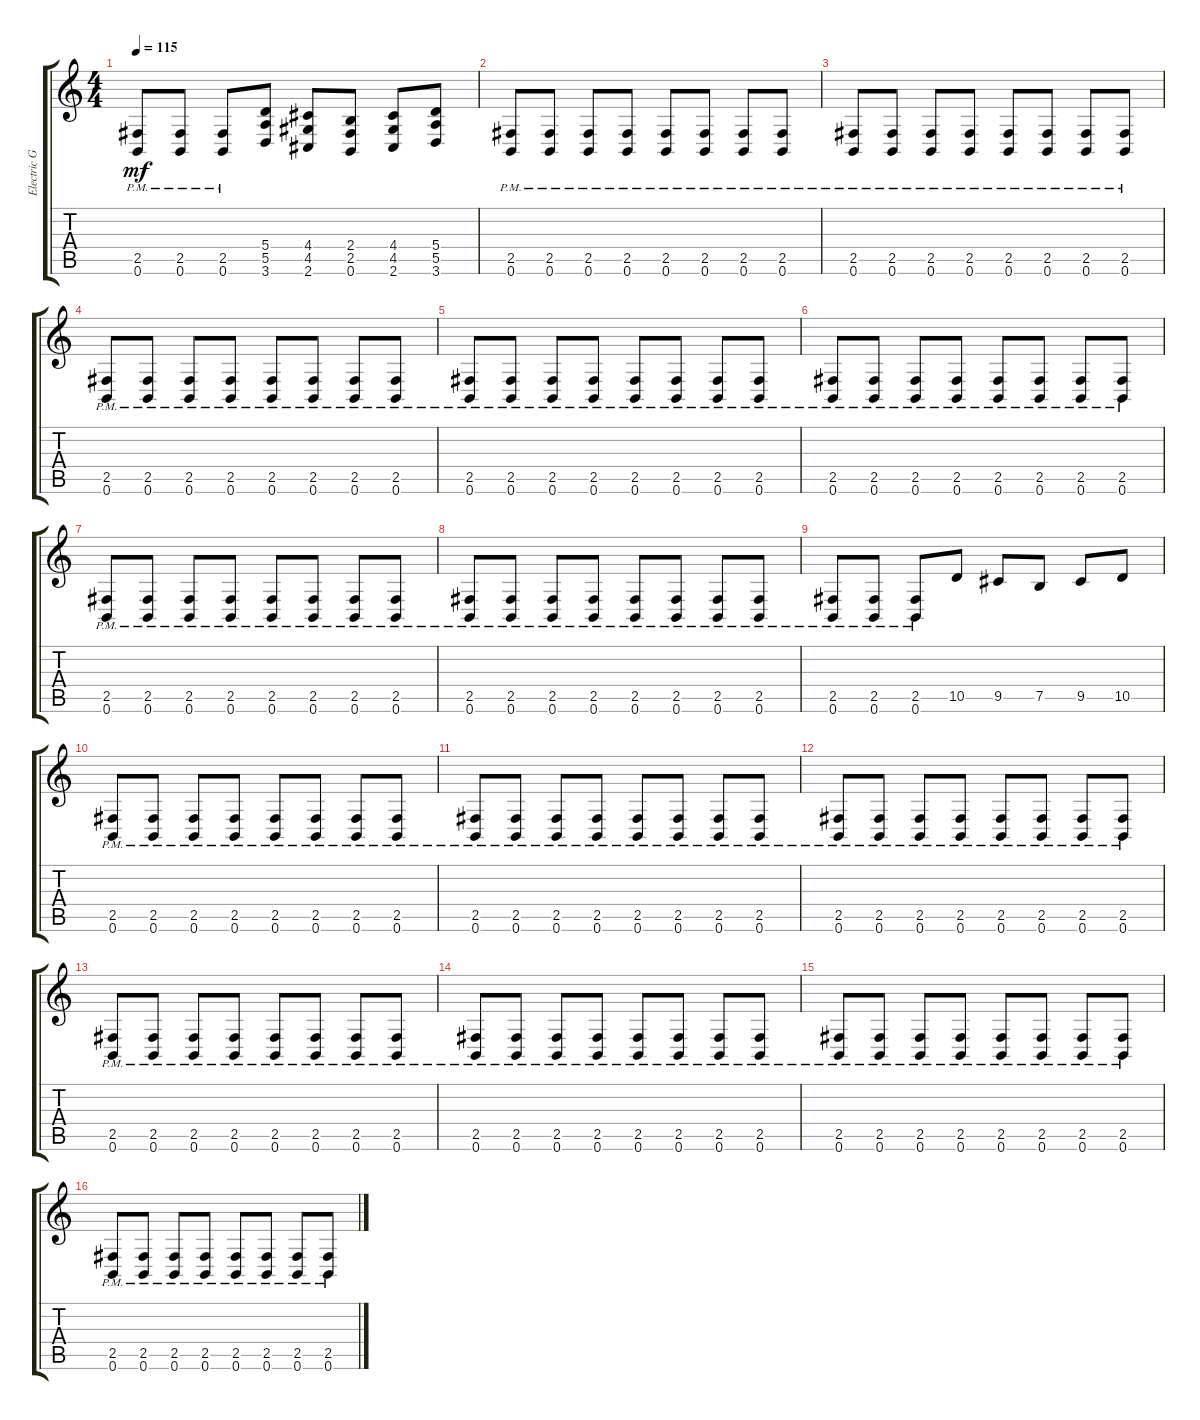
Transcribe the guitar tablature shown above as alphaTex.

\track ("Electric Guitar" "Electric G") {instrument overdrivenguitar}
\staff {score tabs}
\tuning (B3 Gb3 D3 A2 E2 B1) {hide}
\ts (4 4)
\tempo 115
\clef g2
\ks c
(2.5{pm} 0.6{pm}).8{dy mf} (2.5{pm} 0.6{pm}).8 (2.5{pm} 0.6{pm}).8 (5.4 5.5 3.6).8 (4.4 4.5 2.6).8 (2.4 2.5 0.6).8 (4.4 4.5 2.6).8 (5.4 5.5 3.6).8 |
(2.5{pm} 0.6{pm}).8 (2.5{pm} 0.6{pm}).8 (2.5{pm} 0.6{pm}).8 (2.5{pm} 0.6{pm}).8 (2.5{pm} 0.6{pm}).8 (2.5{pm} 0.6{pm}).8 (2.5{pm} 0.6{pm}).8 (2.5{pm} 0.6{pm}).8 |
(2.5{pm} 0.6{pm}).8 (2.5{pm} 0.6{pm}).8 (2.5{pm} 0.6{pm}).8 (2.5{pm} 0.6{pm}).8 (2.5{pm} 0.6{pm}).8 (2.5{pm} 0.6{pm}).8 (2.5{pm} 0.6{pm}).8 (2.5{pm} 0.6{pm}).8 |
(2.5{pm} 0.6{pm}).8 (2.5{pm} 0.6{pm}).8 (2.5{pm} 0.6{pm}).8 (2.5{pm} 0.6{pm}).8 (2.5{pm} 0.6{pm}).8 (2.5{pm} 0.6{pm}).8 (2.5{pm} 0.6{pm}).8 (2.5{pm} 0.6{pm}).8 |
(2.5{pm} 0.6{pm}).8 (2.5{pm} 0.6{pm}).8 (2.5{pm} 0.6{pm}).8 (2.5{pm} 0.6{pm}).8 (2.5{pm} 0.6{pm}).8 (2.5{pm} 0.6{pm}).8 (2.5{pm} 0.6{pm}).8 (2.5{pm} 0.6{pm}).8 |
(2.5{pm} 0.6{pm}).8 (2.5{pm} 0.6{pm}).8 (2.5{pm} 0.6{pm}).8 (2.5{pm} 0.6{pm}).8 (2.5{pm} 0.6{pm}).8 (2.5{pm} 0.6{pm}).8 (2.5{pm} 0.6{pm}).8 (2.5{pm} 0.6{pm}).8 |
(2.5{pm} 0.6{pm}).8 (2.5{pm} 0.6{pm}).8 (2.5{pm} 0.6{pm}).8 (2.5{pm} 0.6{pm}).8 (2.5{pm} 0.6{pm}).8 (2.5{pm} 0.6{pm}).8 (2.5{pm} 0.6{pm}).8 (2.5{pm} 0.6{pm}).8 |
(2.5{pm} 0.6{pm}).8 (2.5{pm} 0.6{pm}).8 (2.5{pm} 0.6{pm}).8 (2.5{pm} 0.6{pm}).8 (2.5{pm} 0.6{pm}).8 (2.5{pm} 0.6{pm}).8 (2.5{pm} 0.6{pm}).8 (2.5{pm} 0.6{pm}).8 |
(2.5{pm} 0.6{pm}).8 (2.5{pm} 0.6{pm}).8 (2.5{pm} 0.6{pm}).8 10.5.8 9.5.8 7.5.8 9.5.8 10.5.8 |
(2.5{pm} 0.6{pm}).8 (2.5{pm} 0.6{pm}).8 (2.5{pm} 0.6{pm}).8 (2.5{pm} 0.6{pm}).8 (2.5{pm} 0.6{pm}).8 (2.5{pm} 0.6{pm}).8 (2.5{pm} 0.6{pm}).8 (2.5{pm} 0.6{pm}).8 |
(2.5{pm} 0.6{pm}).8 (2.5{pm} 0.6{pm}).8 (2.5{pm} 0.6{pm}).8 (2.5{pm} 0.6{pm}).8 (2.5{pm} 0.6{pm}).8 (2.5{pm} 0.6{pm}).8 (2.5{pm} 0.6{pm}).8 (2.5{pm} 0.6{pm}).8 |
(2.5{pm} 0.6{pm}).8 (2.5{pm} 0.6{pm}).8 (2.5{pm} 0.6{pm}).8 (2.5{pm} 0.6{pm}).8 (2.5{pm} 0.6{pm}).8 (2.5{pm} 0.6{pm}).8 (2.5{pm} 0.6{pm}).8 (2.5{pm} 0.6{pm}).8 |
(2.5{pm} 0.6{pm}).8 (2.5{pm} 0.6{pm}).8 (2.5{pm} 0.6{pm}).8 (2.5{pm} 0.6{pm}).8 (2.5{pm} 0.6{pm}).8 (2.5{pm} 0.6{pm}).8 (2.5{pm} 0.6{pm}).8 (2.5{pm} 0.6{pm}).8 |
(2.5{pm} 0.6{pm}).8 (2.5{pm} 0.6{pm}).8 (2.5{pm} 0.6{pm}).8 (2.5{pm} 0.6{pm}).8 (2.5{pm} 0.6{pm}).8 (2.5{pm} 0.6{pm}).8 (2.5{pm} 0.6{pm}).8 (2.5{pm} 0.6{pm}).8 |
(2.5{pm} 0.6{pm}).8 (2.5{pm} 0.6{pm}).8 (2.5{pm} 0.6{pm}).8 (2.5{pm} 0.6{pm}).8 (2.5{pm} 0.6{pm}).8 (2.5{pm} 0.6{pm}).8 (2.5{pm} 0.6{pm}).8 (2.5{pm} 0.6{pm}).8 |
(2.5{pm} 0.6{pm}).8 (2.5{pm} 0.6{pm}).8 (2.5{pm} 0.6{pm}).8 (2.5{pm} 0.6{pm}).8 (2.5{pm} 0.6{pm}).8 (2.5{pm} 0.6{pm}).8 (2.5{pm} 0.6{pm}).8 (2.5{pm} 0.6{pm}).8
